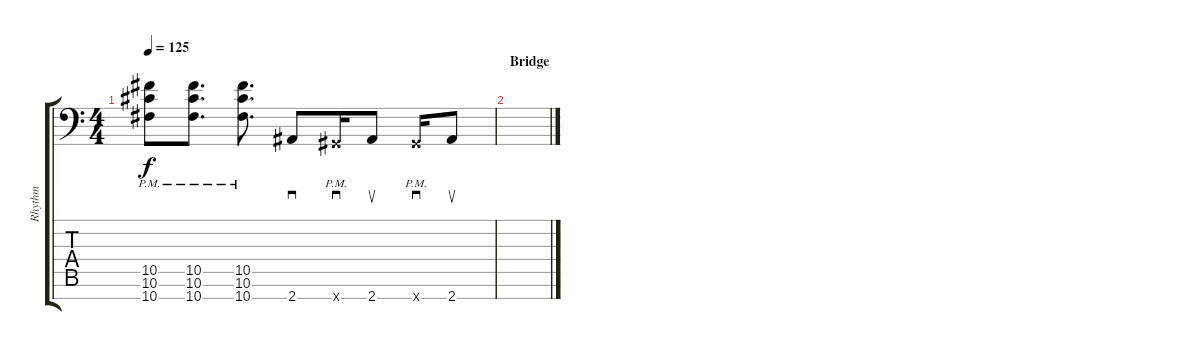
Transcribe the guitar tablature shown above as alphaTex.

\track ("Rhythm" "Rhythm") {instrument distortionguitar}
\staff {score tabs}
\tuning (Eb4 Bb3 Gb3 Db3 Ab2 Eb2 Ab1) {hide}
\ts (4 4)
\tempo 125
\clef f4
\ks c
(10.5{pm t} 10.6{pm t} 10.7{pm t}).8{dy f} (10.5{pm} 10.6{pm} 10.7{pm}).8{d} (10.5{pm} 10.6{pm} 10.7{pm}).8{d} 2.7.8{sd} 0.7{pm x}.16{sd} 2.7.8{su} 0.7{pm x}.16{sd} 2.7.8{su} |
\section ("" "Bridge")
